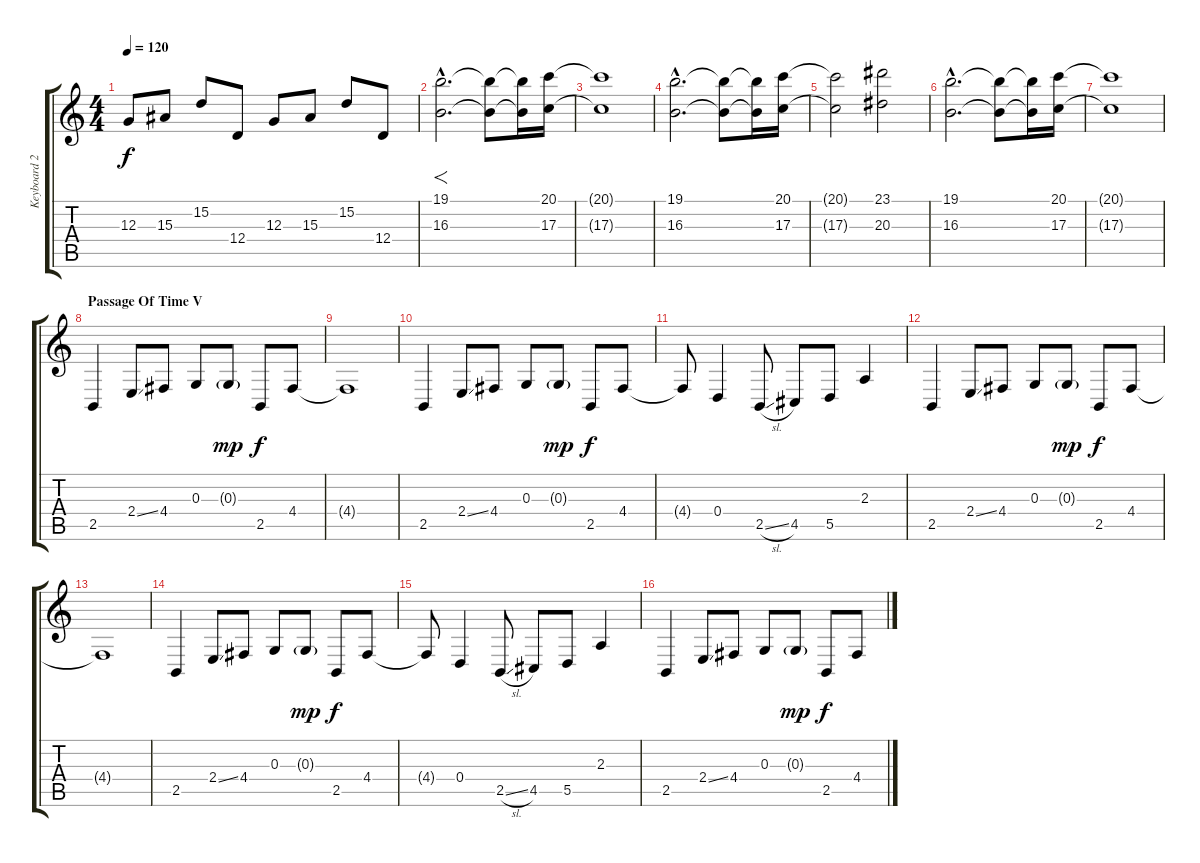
\track ("Keyboard 2" "Keyboard 2") {instrument synthstrings1}
\staff {score tabs}
\tuning (E4 B3 G3 D3 A2 E2) {hide}
\ts (4 4)
\tempo 120
\clef g2
\ks c
12.3.8{dy f} 15.3.8 15.2.8 12.4.8 12.3.8 15.3.8 15.2.8 12.4.8 |
\section ("" "")
(19.1{hac} 16.3{hac}).2{f d instrument synthstrings1} (19.1{t} 16.3{t}).8 (19.1{t} 16.3{t}).16 (20.1 17.3).16 |
(20.1{t} 17.3{t}).1 |
(19.1{hac} 16.3{hac}).2{d} (19.1{t} 16.3{t}).8 (19.1{t} 16.3{t}).16 (20.1 17.3).16 |
(20.1{t} 17.3{t}).2 (23.1 20.3).2 |
(19.1{hac} 16.3{hac}).2{d} (19.1{t} 16.3{t}).8 (19.1{t} 16.3{t}).16 (20.1 17.3).16 |
(20.1{t} 17.3{t}).1 |
\section ("" "Passage Of Time V")
2.5.4{instrument lead5charang} 2.4{ss}.8 4.4.8 0.3.8 0.3{g}.8{dy mp} 2.5.8{dy f} 4.4.8 |
4.4{t}.1 |
2.5.4 2.4{ss}.8 4.4.8 0.3.8 0.3{g}.8{dy mp} 2.5.8{dy f} 4.4.8 |
4.4{t}.8 0.4.4 2.5{sl}.8 4.5.8 5.5.8 2.3.4 |
2.5.4 2.4{ss}.8 4.4.8 0.3.8 0.3{g}.8{dy mp} 2.5.8{dy f} 4.4.8 |
4.4{t}.1 |
2.5.4 2.4{ss}.8 4.4.8 0.3.8 0.3{g}.8{dy mp} 2.5.8{dy f} 4.4.8 |
4.4{t}.8 0.4.4 2.5{sl}.8 4.5.8 5.5.8 2.3.4 |
\section ("" "")
2.5.4 2.4{ss}.8 4.4.8 0.3.8 0.3{g}.8{dy mp} 2.5.8{dy f} 4.4.8
